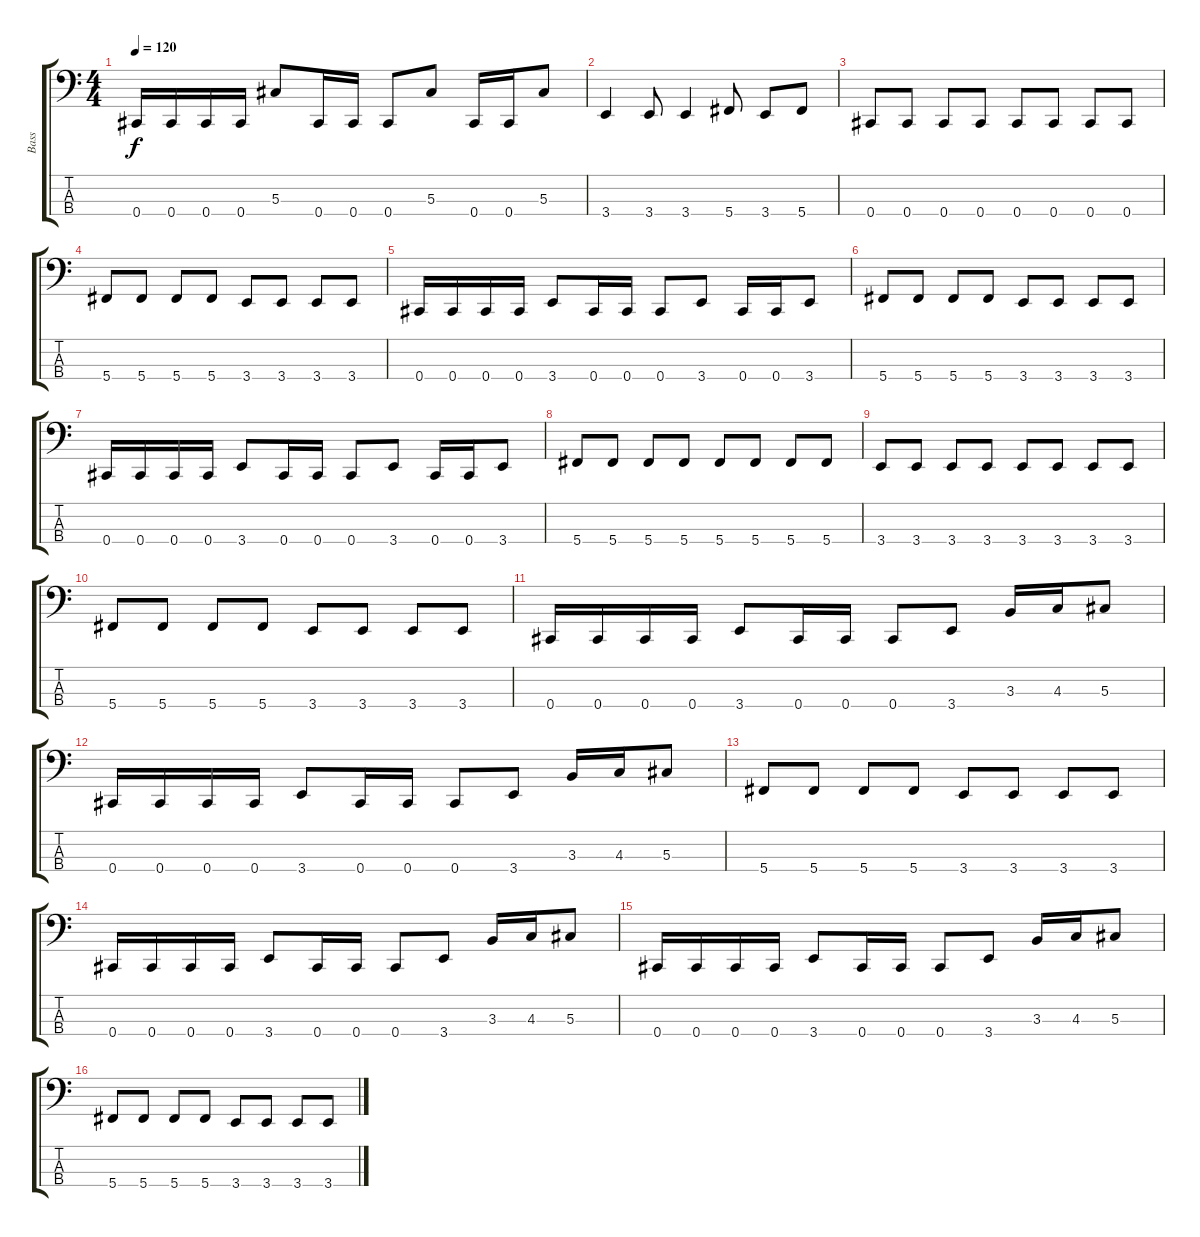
\track ("Bass" "Bass") {instrument electricbassfinger}
\staff {score tabs}
\tuning (Gb2 Db2 Ab1 Db1) {hide}
\ts (4 4)
\tempo 120
\clef f4
\ks c
0.4.16{dy f} 0.4.16 0.4.16 0.4.16 5.3.8 0.4.16 0.4.16 0.4.8 5.3.8 0.4.16 0.4.16 5.3.8 |
3.4.4 3.4.8 3.4.4 5.4.8 3.4.8 5.4.8 |
0.4.8 0.4.8 0.4.8 0.4.8 0.4.8 0.4.8 0.4.8 0.4.8 |
5.4.8 5.4.8 5.4.8 5.4.8 3.4.8 3.4.8 3.4.8 3.4.8 |
0.4.16 0.4.16 0.4.16 0.4.16 3.4.8 0.4.16 0.4.16 0.4.8 3.4.8 0.4.16 0.4.16 3.4.8 |
5.4.8 5.4.8 5.4.8 5.4.8 3.4.8 3.4.8 3.4.8 3.4.8 |
0.4.16 0.4.16 0.4.16 0.4.16 3.4.8 0.4.16 0.4.16 0.4.8 3.4.8 0.4.16 0.4.16 3.4.8 |
5.4.8 5.4.8 5.4.8 5.4.8 5.4.8 5.4.8 5.4.8 5.4.8 |
3.4.8 3.4.8 3.4.8 3.4.8 3.4.8 3.4.8 3.4.8 3.4.8 |
5.4.8 5.4.8 5.4.8 5.4.8 3.4.8 3.4.8 3.4.8 3.4.8 |
0.4.16 0.4.16 0.4.16 0.4.16 3.4.8 0.4.16 0.4.16 0.4.8 3.4.8 3.3.16 4.3.16 5.3.8 |
0.4.16 0.4.16 0.4.16 0.4.16 3.4.8 0.4.16 0.4.16 0.4.8 3.4.8 3.3.16 4.3.16 5.3.8 |
5.4.8 5.4.8 5.4.8 5.4.8 3.4.8 3.4.8 3.4.8 3.4.8 |
0.4.16 0.4.16 0.4.16 0.4.16 3.4.8 0.4.16 0.4.16 0.4.8 3.4.8 3.3.16 4.3.16 5.3.8 |
0.4.16 0.4.16 0.4.16 0.4.16 3.4.8 0.4.16 0.4.16 0.4.8 3.4.8 3.3.16 4.3.16 5.3.8 |
5.4.8 5.4.8 5.4.8 5.4.8 3.4.8 3.4.8 3.4.8 3.4.8
